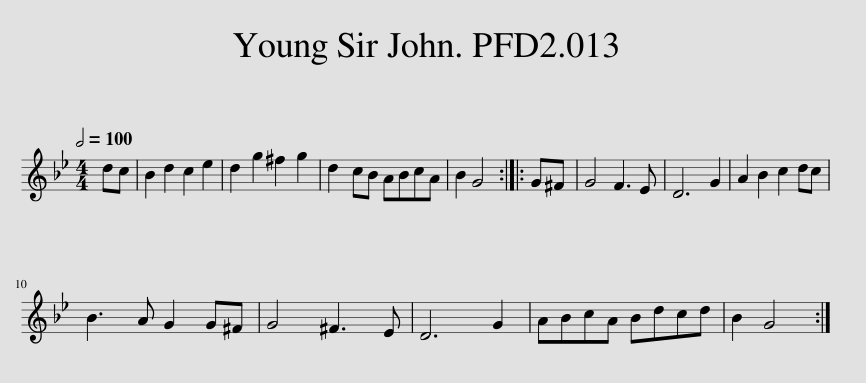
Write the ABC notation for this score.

X:1
L:1/8
Q:1/2=100
M:4/4
I:linebreak $
K:Gmin
V:1 treble
V:1
 dc | B2 d2 c2 e2 | d2 g2 ^f2 g2 | d2 cB ABcA | B2 G4 :: %5
 G^F | G4 F3 E | D6 G2 | A2 B2 c2 dc |$ B3 A G2 G^F | %10
 G4 ^F3 E | D6 G2 | ABcA Bdcd | B2 G4 :| %14
